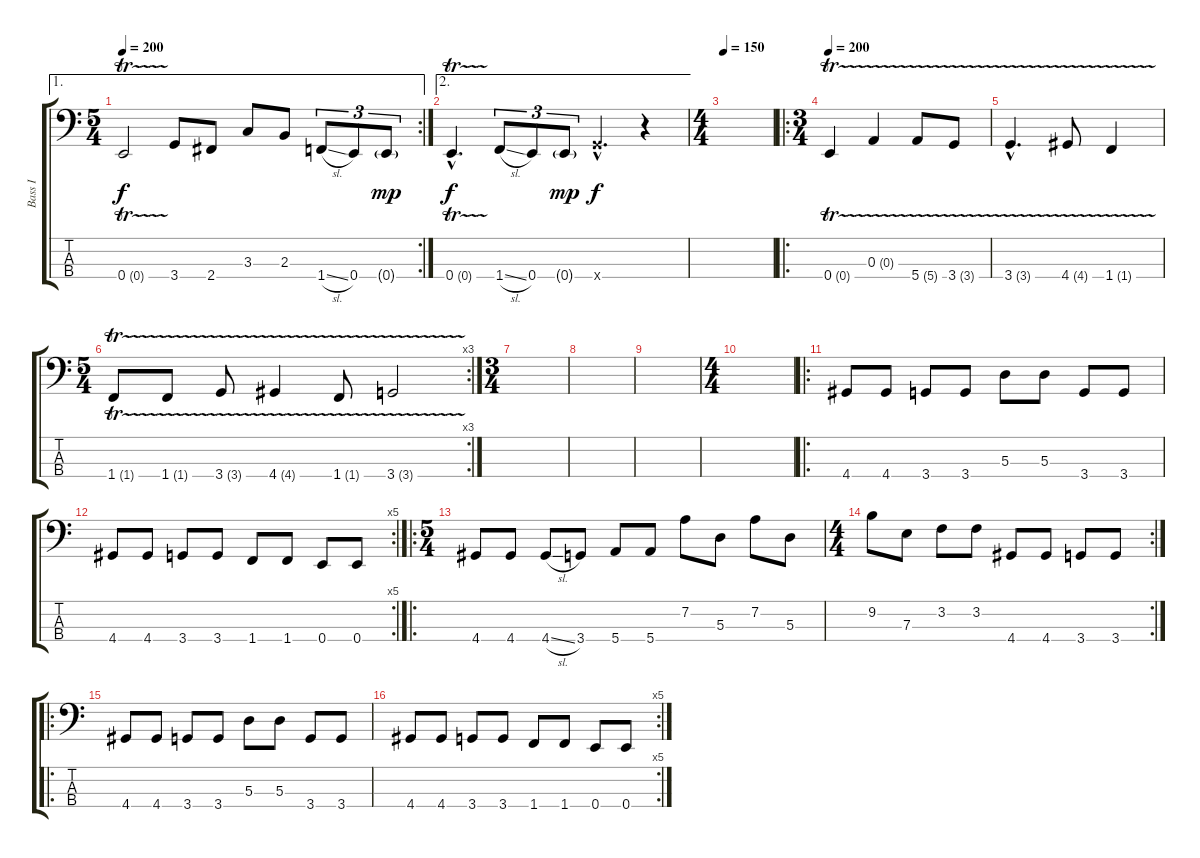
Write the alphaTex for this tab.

\track ("Bass I" "Bass I") {instrument electricbasspick}
\staff {score tabs}
\tuning (G2 D2 A1 E1) {hide}
\ae 1
\rc 2
\ts (5 4)
\tempo 200
\clef f4
\ks c
0.4{tr (0 16)}.2{dy f} 3.4.8 2.4.8 3.3.8 2.3.8 1.4{sl}.8{tu (3 2)} 0.4.8{tu (3 2)} 0.4{g}.8{tu (3 2) dy mp} |
\ae 2
0.4{tr (0 16) hac}.4{d dy f} 1.4{sl}.8{tu (3 2)} 0.4.8{tu (3 2)} 0.4{g}.8{tu (3 2) dy mp} 3.4{hac x}.4{d dy f} r.4 |
\ts (4 4)
\tempo 150
|
\ro
\ts (3 4)
\tempo 200
0.4{tr (0 16)}.4 0.3{tr (0 16)}.4 5.4{tr (5 16)}.8 3.4{tr (3 16)}.8 |
3.4{tr (3 16) hac}.4{d} 4.4{tr (4 16)}.8 1.4{tr (1 16)}.4 |
\rc 3
\ts (5 4)
1.4{tr (1 16)}.8 1.4{tr (1 16)}.8 3.4{tr (3 16)}.8 4.4{tr (4 16)}.4 1.4{tr (1 16)}.8 3.4{tr (3 16)}.2 |
\ts (3 4)
|
|
|
\ts (4 4)
|
\ro
4.4.8 4.4.8 3.4.8 3.4.8 5.3.8 5.3.8 3.4.8 3.4.8 |
\rc 5
4.4.8 4.4.8 3.4.8 3.4.8 1.4.8 1.4.8 0.4.8 0.4.8 |
\ro
\ts (5 4)
4.4.8 4.4.8 4.4{sl}.8 3.4.8 5.4.8 5.4.8 7.2.8 5.3.8 7.2.8 5.3.8 |
\rc 2
\ts (4 4)
9.2.8 7.3.8 3.2.8 3.2.8 4.4.8 4.4.8 3.4.8 3.4.8 |
\ro
4.4.8 4.4.8 3.4.8 3.4.8 5.3.8 5.3.8 3.4.8 3.4.8 |
\rc 5
4.4.8 4.4.8 3.4.8 3.4.8 1.4.8 1.4.8 0.4.8 0.4.8
